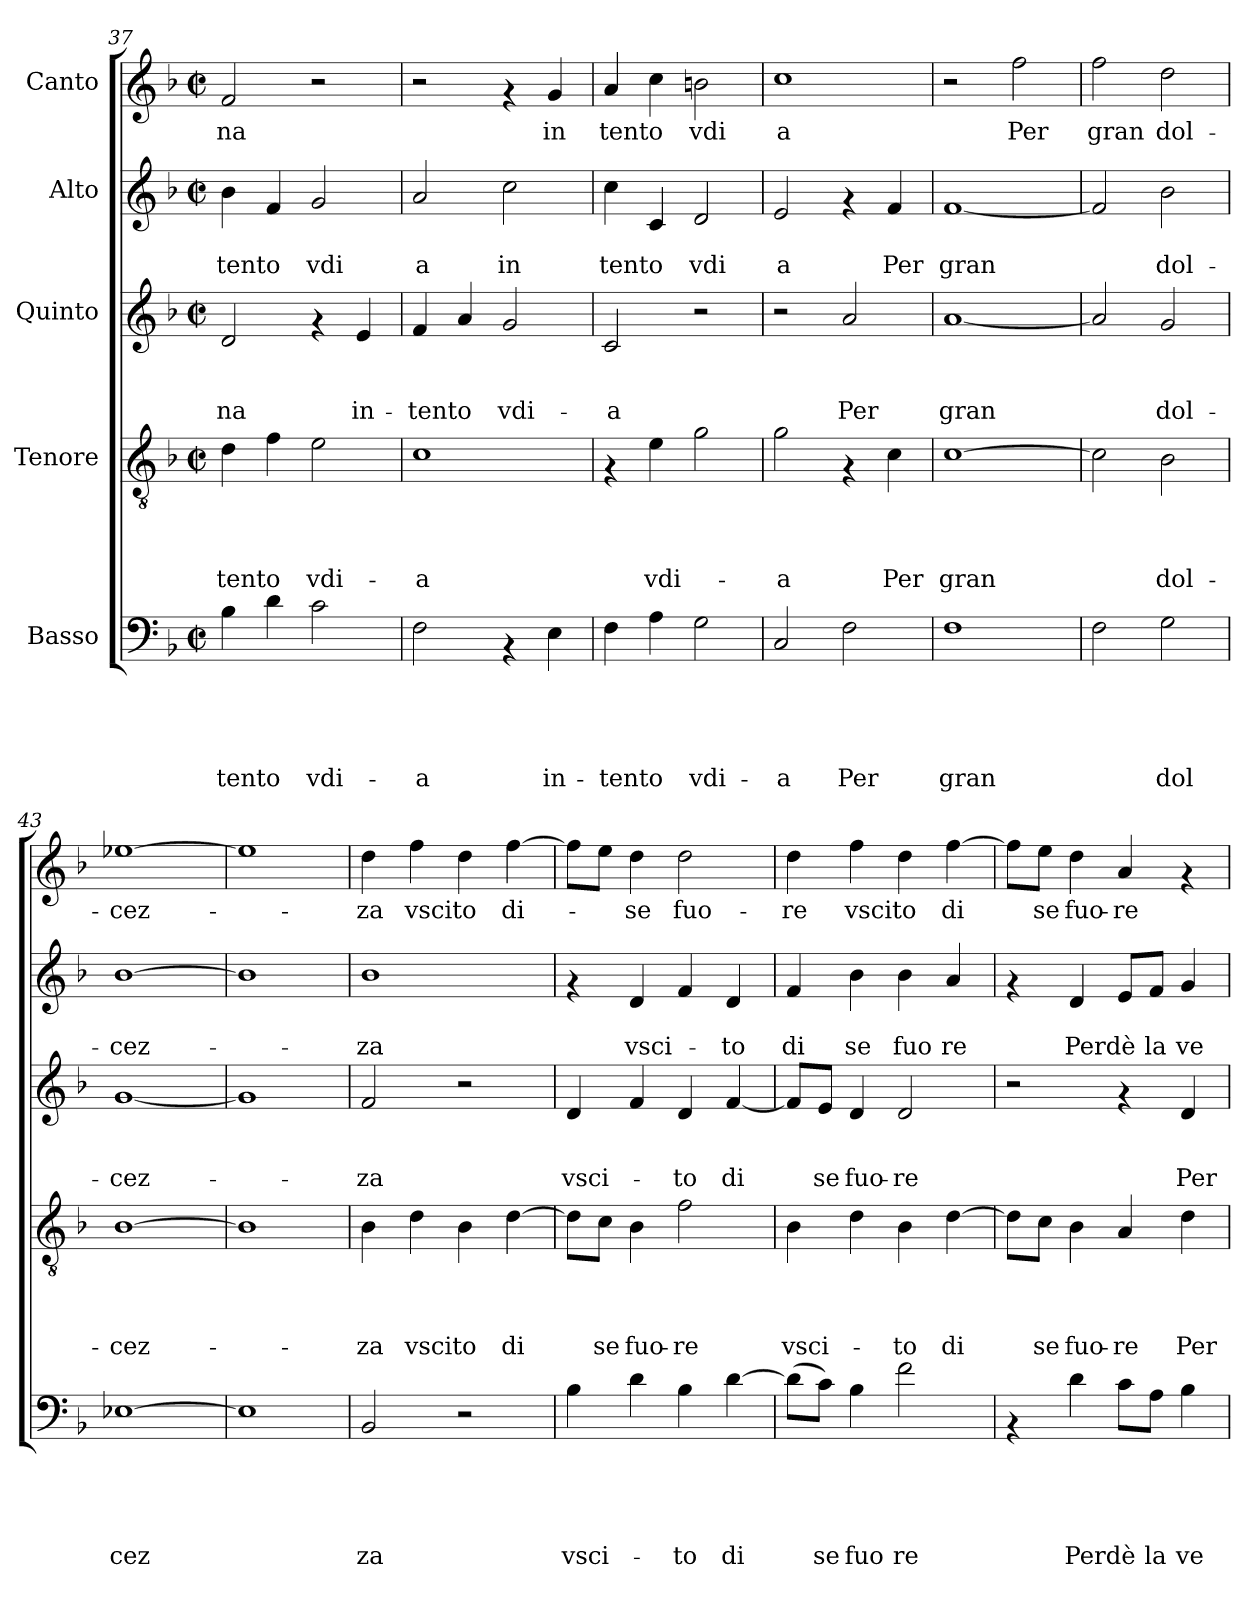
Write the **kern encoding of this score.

**kern	**text	**text	**text	**text	**text	**kern	**text	**text	**text	**text	**kern	**text	**text	**text	**kern	**text	**text	**kern	**text
*part5	*part5	*part5	*part5	*part5	*part5	*part4	*part4	*part4	*part4	*part4	*part3	*part3	*part3	*part3	*part2	*part2	*part2	*part1	*part1
*staff5	*staff5	*staff5	*staff5	*staff5	*staff5	*staff4	*staff4	*staff4	*staff4	*staff4	*staff3	*staff3	*staff3	*staff3	*staff2	*staff2	*staff2	*staff1	*staff1
*I"Basso	*	*	*	*	*	*I"Tenore	*	*	*	*	*I"Quinto	*	*	*	*I"Alto	*	*	*I"Canto	*
*clefF4	*	*	*	*	*	*clefGv2	*	*	*	*	*clefG2	*	*	*	*clefG2	*	*	*clefG2	*
*k[b-]	*	*	*	*	*	*k[b-]	*	*	*	*	*k[b-]	*	*	*	*k[b-]	*	*	*k[b-]	*
*F:	*	*	*	*	*	*F:	*	*	*	*	*F:	*	*	*	*F:	*	*	*F:	*
*M2/2	*	*	*	*	*	*M2/2	*	*	*	*	*M2/2	*	*	*	*M2/2	*	*	*M2/2	*
*met(c|)	*	*	*	*	*	*met(c|)	*	*	*	*	*met(c|)	*	*	*	*met(c|)	*	*	*met(c|)	*
=37	=37	=37	=37	=37	=37	=37	=37	=37	=37	=37	=37	=37	=37	=37	=37	=37	=37	=37	=37
!	!	!	!	!	!LO:LY:b	!	!	!	!	!LO:LY:b	!	!	!	!LO:LY:b	!	!	!LO:LY:b	!	!LO:LY:b
4B-\	.	.	.	.	-tento	4d\	.	.	.	-tento	2d/	.	.	-na	4b-\	.	tento	2f/	na
4d\	.	.	.	.	.	4f\	.	.	.	.	.	.	.	.	4f/	.	.	.	.
!	!	!	!	!	!LO:LY:b	!	!	!	!	!LO:LY:b	!	!	!	!	!	!	!LO:LY:b	!	!
2c\	.	.	.	.	vdi-	2e\	.	.	.	vdi-	4rf	.	.	.	2g/	.	vdi	2r	.
!	!	!	!	!	!	!	!	!	!	!	!	!	!	!LO:LY:b	!	!	!	!	!
.	.	.	.	.	.	.	.	.	.	.	4e/	.	.	in-	.	.	.	.	.
=38	=38	=38	=38	=38	=38	=38	=38	=38	=38	=38	=38	=38	=38	=38	=38	=38	=38	=38	=38
!	!	!	!	!	!LO:LY:b	!	!	!	!	!LO:LY:b	!	!	!	!LO:LY:b	!	!	!LO:LY:b	!	!
2F\	.	.	.	.	-a	1c	.	.	.	-a	4f/	.	.	-tento	2a/	.	a	2r	.
.	.	.	.	.	.	.	.	.	.	.	4a/	.	.	.	.	.	.	.	.
!	!	!	!	!	!	!	!	!	!	!	!	!	!	!LO:LY:b	!	!	!LO:LY:b	!	!
4rAA	.	.	.	.	.	.	.	.	.	.	2g/	.	.	vdi-	2cc\	.	in	4rf	.
!	!	!	!	!	!LO:LY:b	!	!	!	!	!	!	!	!	!	!	!	!	!	!LO:LY:b
4E\	.	.	.	.	in-	.	.	.	.	.	.	.	.	.	.	.	.	4g/	in
=39	=39	=39	=39	=39	=39	=39	=39	=39	=39	=39	=39	=39	=39	=39	=39	=39	=39	=39	=39
!	!	!	!	!	!LO:LY:b	!	!	!	!	!	!	!	!	!LO:LY:b	!	!	!LO:LY:b	!	!LO:LY:b
4F\	.	.	.	.	-tento	4rF	.	.	.	.	2c/	.	.	-a	4cc\	.	tento	4a/	tento
!	!	!	!	!	!	!	!	!	!	!LO:LY:b	!	!	!	!	!	!	!	!	!
4A\	.	.	.	.	.	4e\	.	.	.	vdi-	.	.	.	.	4c/	.	.	4cc\	.
!	!	!	!	!	!LO:LY:b	!	!	!	!	!	!	!	!	!	!	!	!LO:LY:b	!	!LO:LY:b
2G\	.	.	.	.	vdi-	2g\	.	.	.	.	2r	.	.	.	2d/	.	vdi	2bn\	vdi
=40	=40	=40	=40	=40	=40	=40	=40	=40	=40	=40	=40	=40	=40	=40	=40	=40	=40	=40	=40
!	!	!	!	!	!LO:LY:b	!	!	!	!	!LO:LY:b	!	!	!	!	!	!	!LO:LY:b	!	!LO:LY:b
2C/	.	.	.	.	-a	2g\	.	.	.	-a	2r	.	.	.	2e/	.	a	1cc	a
!	!	!	!	!	!LO:LY:b	!	!	!	!	!	!	!	!	!LO:LY:b	!	!	!	!	!
2F\	.	.	.	.	Per	4rF	.	.	.	.	2a/	.	.	Per	4rf	.	.	.	.
!	!	!	!	!	!	!	!	!	!	!LO:LY:b	!	!	!	!	!	!	!LO:LY:b	!	!
.	.	.	.	.	.	4c\	.	.	.	Per	.	.	.	.	4f/	.	Per	.	.
=41	=41	=41	=41	=41	=41	=41	=41	=41	=41	=41	=41	=41	=41	=41	=41	=41	=41	=41	=41
!	!	!	!	!	!LO:LY:b	!	!	!	!	!LO:LY:b	!	!	!	!LO:LY:b	!	!	!LO:LY:b	!	!
1F	.	.	.	.	gran	[<1c	.	.	.	gran	[<1a	.	.	gran	[<1f	.	gran	2r	.
!	!	!	!	!	!	!	!	!	!	!	!	!	!	!	!	!	!	!	!LO:LY:b
.	.	.	.	.	.	.	.	.	.	.	.	.	.	.	.	.	.	2ff\	Per
!!LO:PB:g=z
=42	=42	=42	=42	=42	=42	=42	=42	=42	=42	=42	=42	=42	=42	=42	=42	=42	=42	=42	=42
!	!	!	!	!	!	!	!	!	!	!	!	!	!	!	!	!	!	!	!LO:LY:b
2F\	.	.	.	.	.	2c\]	.	.	.	.	2a/]	.	.	.	2f/]	.	.	2ff\	gran
!	!	!	!	!	!LO:LY:b	!	!	!	!	!LO:LY:b	!	!	!	!LO:LY:b	!	!	!LO:LY:b	!	!LO:LY:b
2G\	.	.	.	.	dol	2B-\	.	.	.	dol-	2g/	.	.	dol-	2b-\	.	dol-	2dd\	dol-
=43	=43	=43	=43	=43	=43	=43	=43	=43	=43	=43	=43	=43	=43	=43	=43	=43	=43	=43	=43
!	!	!	!	!	!LO:LY:b	!	!	!	!	!LO:LY:b	!	!	!	!LO:LY:b	!	!	!LO:LY:b	!	!LO:LY:b
[>1E-X	.	.	.	.	cez	[>1B-	.	.	.	-cez-	[<1g	.	.	-cez-	[>1b-	.	-cez-	[>1ee-X	-cez-
=44	=44	=44	=44	=44	=44	=44	=44	=44	=44	=44	=44	=44	=44	=44	=44	=44	=44	=44	=44
1E-]	.	.	.	.	.	1B-]	.	.	.	.	1g]	.	.	.	1b-]	.	.	1ee-]	.
=45	=45	=45	=45	=45	=45	=45	=45	=45	=45	=45	=45	=45	=45	=45	=45	=45	=45	=45	=45
!	!	!	!	!	!LO:LY:b	!	!	!	!	!LO:LY:b	!	!	!	!LO:LY:b	!	!	!LO:LY:b	!	!LO:LY:b
2BB-/	.	.	.	.	za	4B-\	.	.	.	-za	2f/	.	.	-za	1b-	.	-za	4dd\	-za
!	!	!	!	!	!	!	!	!	!	!LO:LY:b	!	!	!	!	!	!	!	!	!LO:LY:b
.	.	.	.	.	.	4d\	.	.	.	vscito	.	.	.	.	.	.	.	4ff\	vscito
2r	.	.	.	.	.	4B-\	.	.	.	.	2r	.	.	.	.	.	.	4dd\	.
!	!	!	!	!	!	!	!	!	!	!LO:LY:b	!	!	!	!	!	!	!	!	!LO:LY:b
.	.	.	.	.	.	[>4d\	.	.	.	di	.	.	.	.	.	.	.	[>4ff\	di-
=46	=46	=46	=46	=46	=46	=46	=46	=46	=46	=46	=46	=46	=46	=46	=46	=46	=46	=46	=46
!	!	!	!	!	!LO:LY:b	!	!	!	!	!	!	!	!	!LO:LY:b	!	!	!	!	!
4B-\	.	.	.	.	vsci-	8d\L]	.	.	.	.	4d/	.	.	vsci-	4rf	.	.	8ff\L]	.
!	!	!	!	!	!	!	!	!	!	!LO:LY:b	!	!	!	!	!	!	!	!	!
.	.	.	.	.	.	8c\J	.	.	.	se	.	.	.	.	.	.	.	8ee\J	.
!	!	!	!	!	!	!	!	!	!	!LO:LY:b	!	!	!	!	!	!	!LO:LY:b	!	!LO:LY:b
4d\	.	.	.	.	.	4B-\	.	.	.	fuo-	4f/	.	.	.	4d/	.	vsci-	4dd\	-se
!	!	!	!	!	!LO:LY:b	!	!	!	!	!LO:LY:b	!	!	!	!LO:LY:b	!	!	!	!	!LO:LY:b
4B-\	.	.	.	.	-to	2f\	.	.	.	-re	4d/	.	.	-to	4f/	.	.	2dd\	fuo-
!	!	!	!	!	!LO:LY:b	!	!	!	!	!	!	!	!	!LO:LY:b	!	!	!LO:LY:b	!	!
[>4d\	.	.	.	.	di	.	.	.	.	.	[<4f/	.	.	di	4d/	.	-to	.	.
=47	=47	=47	=47	=47	=47	=47	=47	=47	=47	=47	=47	=47	=47	=47	=47	=47	=47	=47	=47
!	!	!	!	!	!	!	!	!	!	!LO:LY:b	!	!	!	!	!	!	!LO:LY:b	!	!LO:LY:b
(<8d\L]	.	.	.	.	.	4B-\	.	.	.	vsci-	8f/L]	.	.	.	4f/	.	di	4dd\	-re
!	!	!	!	!	!LO:LY:b	!	!	!	!	!	!	!	!	!LO:LY:b	!	!	!	!	!
8c\J)	.	.	.	.	se	.	.	.	.	.	8e/J	.	.	se	.	.	.	.	.
!	!	!	!	!	!LO:LY:b	!	!	!	!	!	!	!	!	!LO:LY:b	!	!	!LO:LY:b	!	!LO:LY:b
4B-\	.	.	.	.	fuo	4d\	.	.	.	.	4d/	.	.	fuo-	4b-\	.	se	4ff\	vscito
!	!	!	!	!	!LO:LY:b	!	!	!	!	!LO:LY:b	!	!	!	!LO:LY:b	!	!	!LO:LY:b	!	!
2f\	.	.	.	.	re	4B-\	.	.	.	-to	2d/	.	.	-re	4b-\	.	fuo	4dd\	.
!	!	!	!	!	!	!	!	!	!	!LO:LY:b	!	!	!	!	!	!	!LO:LY:b	!	!LO:LY:b
.	.	.	.	.	.	[>4d\	.	.	.	di	.	.	.	.	4a/	.	re	[>4ff\	di
=48	=48	=48	=48	=48	=48	=48	=48	=48	=48	=48	=48	=48	=48	=48	=48	=48	=48	=48	=48
4rAA	.	.	.	.	.	8d\L]	.	.	.	.	2r	.	.	.	4rf	.	.	8ff\L]	.
!	!	!	!	!	!	!	!	!	!	!LO:LY:b	!	!	!	!	!	!	!	!	!LO:LY:b
.	.	.	.	.	.	8c\J	.	.	.	se	.	.	.	.	.	.	.	8ee\J	se
!	!	!	!	!	!LO:LY:b	!	!	!	!	!LO:LY:b	!	!	!	!	!	!	!LO:LY:b	!	!LO:LY:b
4d\	.	.	.	.	Perdè	4B-\	.	.	.	fuo-	.	.	.	.	4d/	.	Perdè	4dd\	fuo-
!	!	!	!	!	!	!	!	!	!	!LO:LY:b	!	!	!	!	!	!	!	!	!LO:LY:b
8c\L	.	.	.	.	.	4A/	.	.	.	-re	4rf	.	.	.	8e/L	.	.	4a/	-re
!	!	!	!	!	!LO:LY:b	!	!	!	!	!	!	!	!	!	!	!	!LO:LY:b	!	!
8A\J	.	.	.	.	la	.	.	.	.	.	.	.	.	.	8f/J	.	la	.	.
!	!	!	!	!	!LO:LY:b	!	!	!	!	!LO:LY:b	!	!	!	!LO:LY:b	!	!	!LO:LY:b	!	!
4B-\	.	.	.	.	ve	4d\	.	.	.	Per-	4d/	.	.	Per-	4g/	.	ve-	4rf	.
=	=	=	=	=	=	=	=	=	=	=	=	=	=	=	=	=	=	=	=
*-	*-	*-	*-	*-	*-	*-	*-	*-	*-	*-	*-	*-	*-	*-	*-	*-	*-	*-	*-
